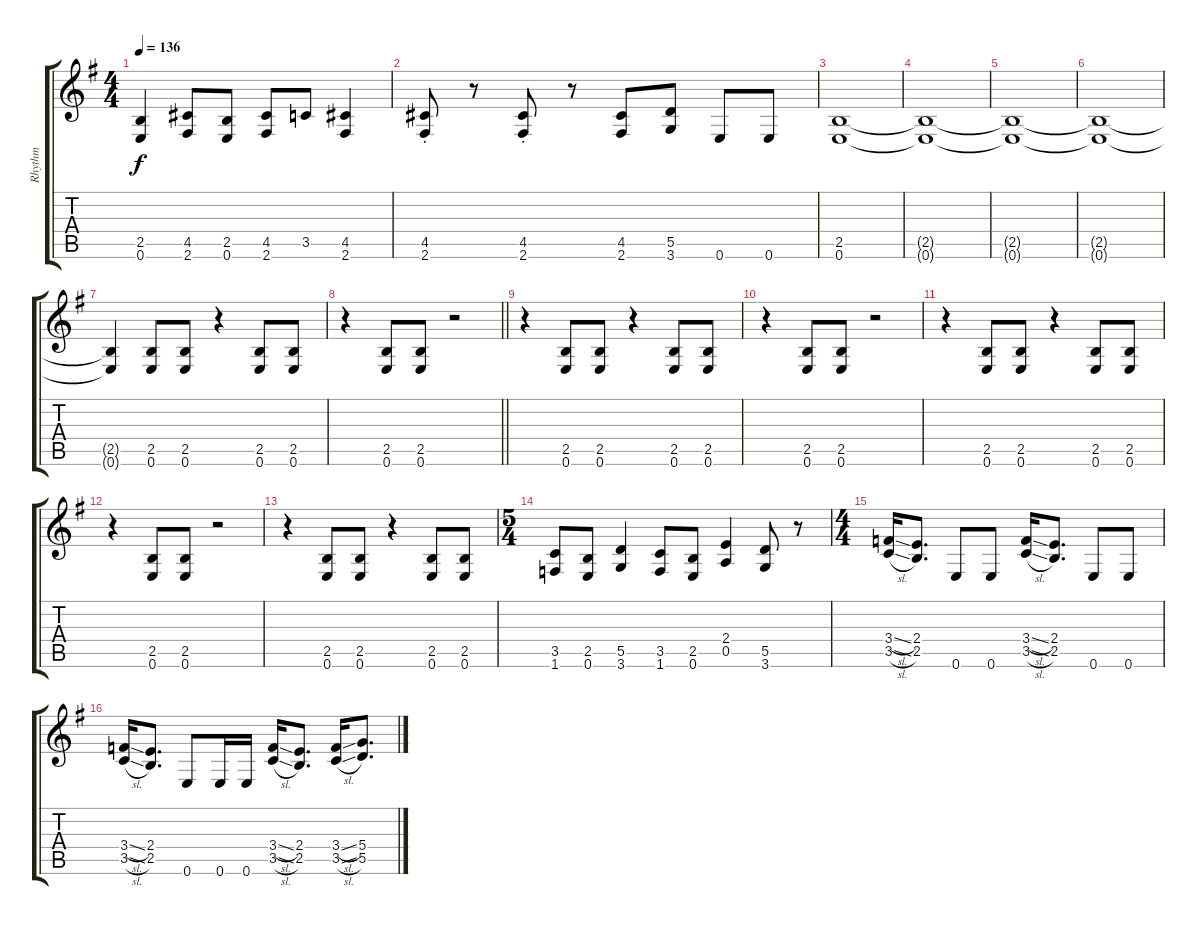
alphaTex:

\track ("Rhythm" "Rhythm") {instrument distortionguitar}
\staff {score tabs}
\tuning (E4 B3 G3 D3 A2 E2) {hide}
\ts (4 4)
\tempo 136
\clef g2
\ks eminor
(2.5 0.6).4{dy f} (4.5 2.6).8 (2.5 0.6).8 (4.5 2.6).8 3.5.8 (4.5 2.6).4 |
(4.5{st} 2.6{st}).8 r.8 (4.5{st} 2.6{st}).8 r.8 (4.5 2.6).8 (5.5 3.6).8 0.6.8 0.6.8 |
(2.5 0.6).1 |
(2.5{t} 0.6{t}).1 |
(2.5{t} 0.6{t}).1 |
(2.5{t} 0.6{t}).1 |
(2.5{t} 0.6{t}).4 (2.5 0.6).8 (2.5 0.6).8 r.4 (2.5 0.6).8 (2.5 0.6).8 |
\barLineRight lightlight
r.4 (2.5 0.6).8 (2.5 0.6).8 r.2 |
r.4 (2.5 0.6).8 (2.5 0.6).8 r.4 (2.5 0.6).8 (2.5 0.6).8 |
r.4 (2.5 0.6).8 (2.5 0.6).8 r.2 |
r.4 (2.5 0.6).8 (2.5 0.6).8 r.4 (2.5 0.6).8 (2.5 0.6).8 |
r.4 (2.5 0.6).8 (2.5 0.6).8 r.2 |
r.4 (2.5 0.6).8 (2.5 0.6).8 r.4 (2.5 0.6).8 (2.5 0.6).8 |
\ts (5 4)
(3.5 1.6).8 (2.5 0.6).8 (5.5 3.6).4 (3.5 1.6).8 (2.5 0.6).8 (2.4 0.5).4 (5.5 3.6).8 r.8 |
\ts (4 4)
(3.4{sl} 3.5{sl}).16 (2.4 2.5).8{d} 0.6.8 0.6.8 (3.4{sl} 3.5{sl}).16 (2.4 2.5).8{d} 0.6.8 0.6.8 |
(3.4{sl} 3.5{sl}).16 (2.4 2.5).8{d} 0.6.8 0.6.16 0.6.16 (3.4{sl} 3.5{sl}).16 (2.4 2.5).8{d} (3.4{sl} 3.5{sl}).16 (5.4 5.5).8{d}
